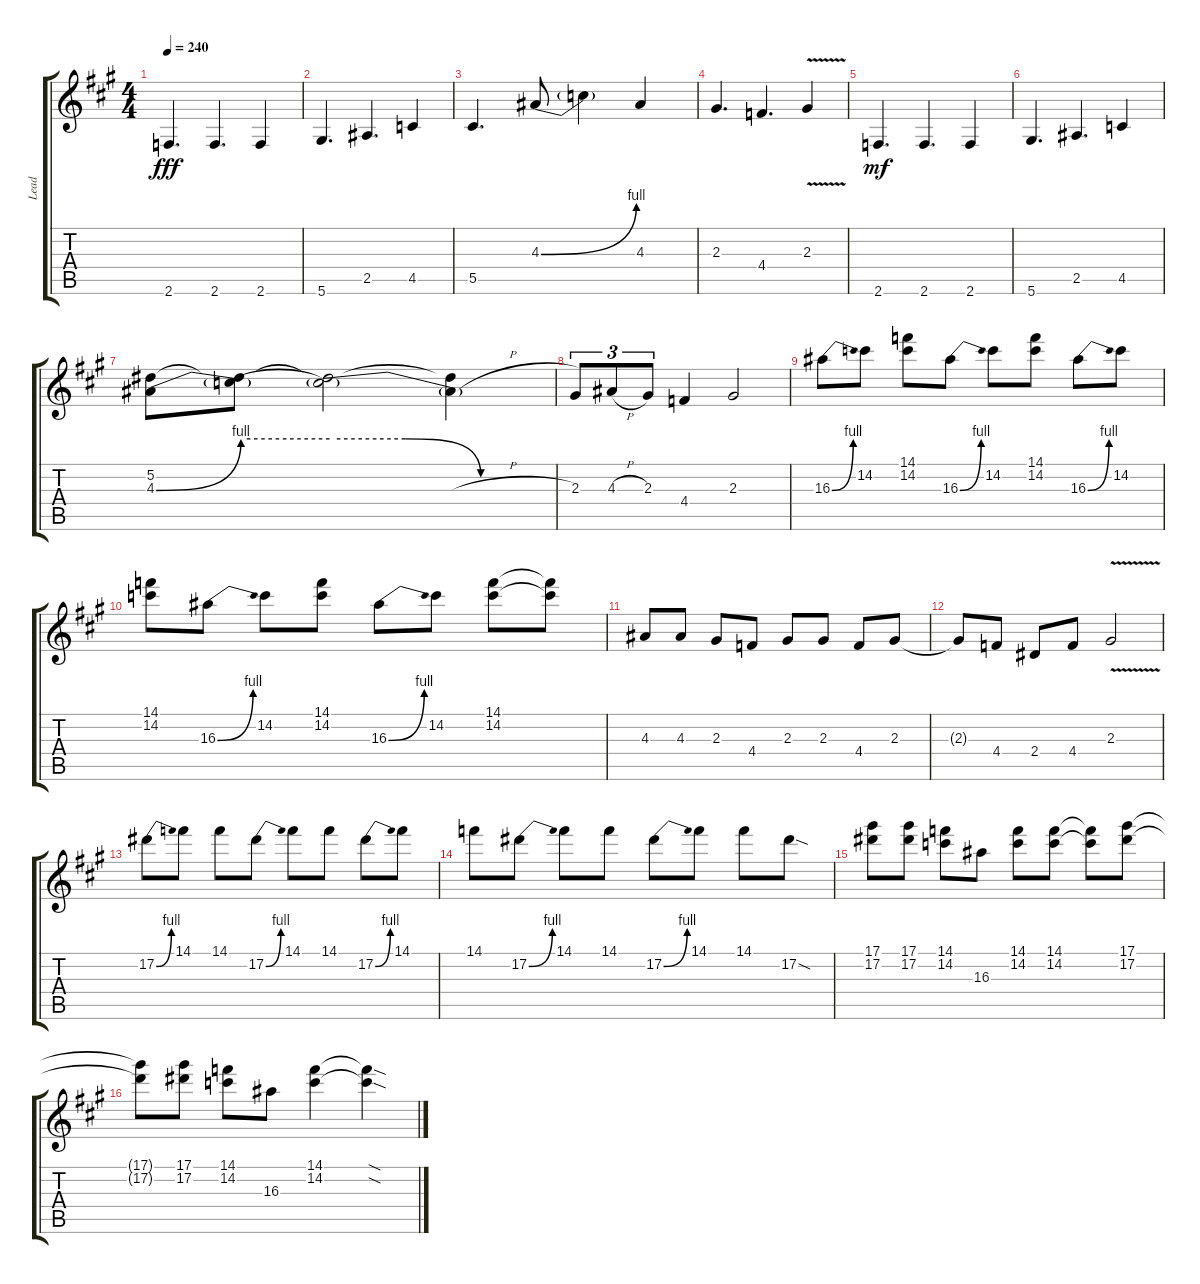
\track ("Lead" "Lead") {instrument distortionguitar}
\staff {score tabs}
\tuning (Eb4 Bb3 Gb3 Db3 Ab2 Eb2) {hide}
\ts (4 4)
\tempo 240
\clef g2
\ks a
2.6.4{d dy fff} 2.6.4{d} 2.6.4 |
5.6.4{d} 2.5.4{d} 4.5.4 |
5.5.4{d} 4.3{be (bend 0 0 60 4)}.8 4.3{t}.4 4.3.4 |
2.3.4{d} 4.4.4{d} 2.3{v}.4 |
2.6.4{d dy mf} 2.6.4{d} 2.6.4 |
5.6.4{d} 2.5.4{d} 4.5.4 |
(5.2 4.3{be (bend 0 0 60 4)}).8 (5.2{t} 4.3{be (hold 0 4 60 4) t}).8 (5.2{t} 4.3{be (custom 0 4 20 4 40 0 60 0) t}).2 (5.2{t} 4.3{h t}).4 |
2.3.8{tu (3 2)} 4.3{h}.8{tu (3 2)} 2.3.8{tu (3 2)} 4.4.4 2.3.2 |
16.3{be (bend 0 0 60 4)}.8 14.2.8 (14.1 14.2).8 16.3{be (bend 0 0 60 4)}.8 14.2.8 (14.1 14.2).8 16.3{be (bend 0 0 60 4)}.8 14.2.8 |
(14.1 14.2).8 16.3{be (bend 0 0 60 4)}.8 14.2.8 (14.1 14.2).8 16.3{be (bend 0 0 60 4)}.8 14.2.8 (14.1 14.2).8 (14.1{t} 14.2{t}).8 |
4.3.8 4.3.8 2.3.8 4.4.8 2.3.8 2.3.8 4.4.8 2.3.8 |
2.3{t}.8 4.4.8 2.4.8 4.4.8 2.3{v}.2 |
17.2{be (bend 0 0 60 4)}.8 14.1.8 14.1.8 17.2{be (bend 0 0 60 4)}.8 14.1.8 14.1.8 17.2{be (bend 0 0 60 4)}.8 14.1.8 |
14.1.8 17.2{be (bend 0 0 60 4)}.8 14.1.8 14.1.8 17.2{be (bend 0 0 60 4)}.8 14.1.8 14.1.8 17.2{sod}.8 |
(17.1 17.2).8 (17.1 17.2).8 (14.1 14.2).8 16.3.8 (14.1 14.2).8 (14.1 14.2).8 (14.1{t} 14.2{t}).8 (17.1 17.2).8 |
(17.1{t} 17.2{t}).8 (17.1 17.2).8 (14.1 14.2).8 16.3.8 (14.1 14.2).4 (14.1{sod t} 14.2{sod t}).4
